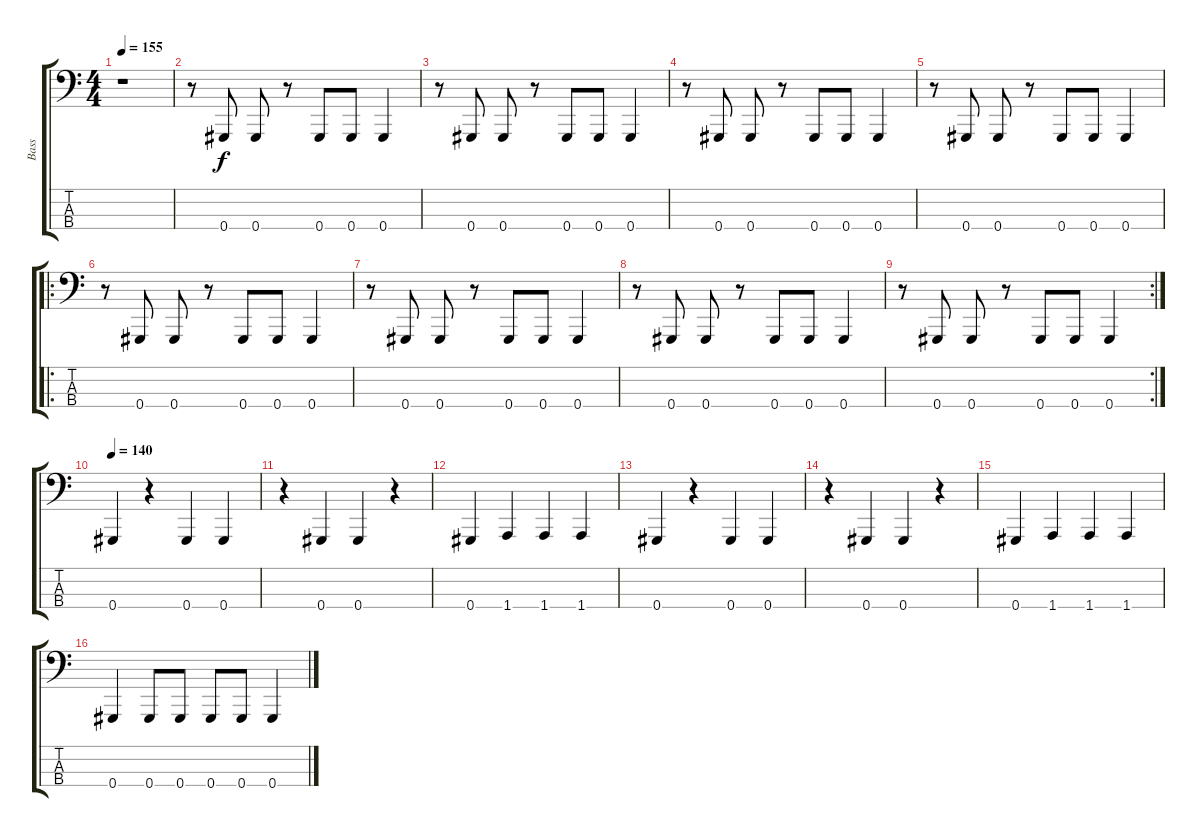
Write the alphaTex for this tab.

\track ("Bass" "Bass") {instrument electricbassfinger}
\staff {score tabs}
\tuning (Db2 Ab1 Eb1 Ab0) {hide}
\ts (4 4)
\tempo 155
\clef f4
\ks c
r.1{dy f} |
r.8 0.4.8 0.4.8 r.8 0.4.8 0.4.8 0.4.4 |
r.8 0.4.8 0.4.8 r.8 0.4.8 0.4.8 0.4.4 |
r.8 0.4.8 0.4.8 r.8 0.4.8 0.4.8 0.4.4 |
r.8 0.4.8 0.4.8 r.8 0.4.8 0.4.8 0.4.4 |
\ro
r.8 0.4.8 0.4.8 r.8 0.4.8 0.4.8 0.4.4 |
r.8 0.4.8 0.4.8 r.8 0.4.8 0.4.8 0.4.4 |
r.8 0.4.8 0.4.8 r.8 0.4.8 0.4.8 0.4.4 |
\rc 2
r.8 0.4.8 0.4.8 r.8 0.4.8 0.4.8 0.4.4 |
\tempo 140
0.4.4 r.4 0.4.4 0.4.4 |
r.4 0.4.4 0.4.4 r.4 |
0.4.4 1.4.4 1.4.4 1.4.4 |
0.4.4 r.4 0.4.4 0.4.4 |
r.4 0.4.4 0.4.4 r.4 |
0.4.4 1.4.4 1.4.4 1.4.4 |
0.4.4 0.4.8 0.4.8 0.4.8 0.4.8 0.4.4
